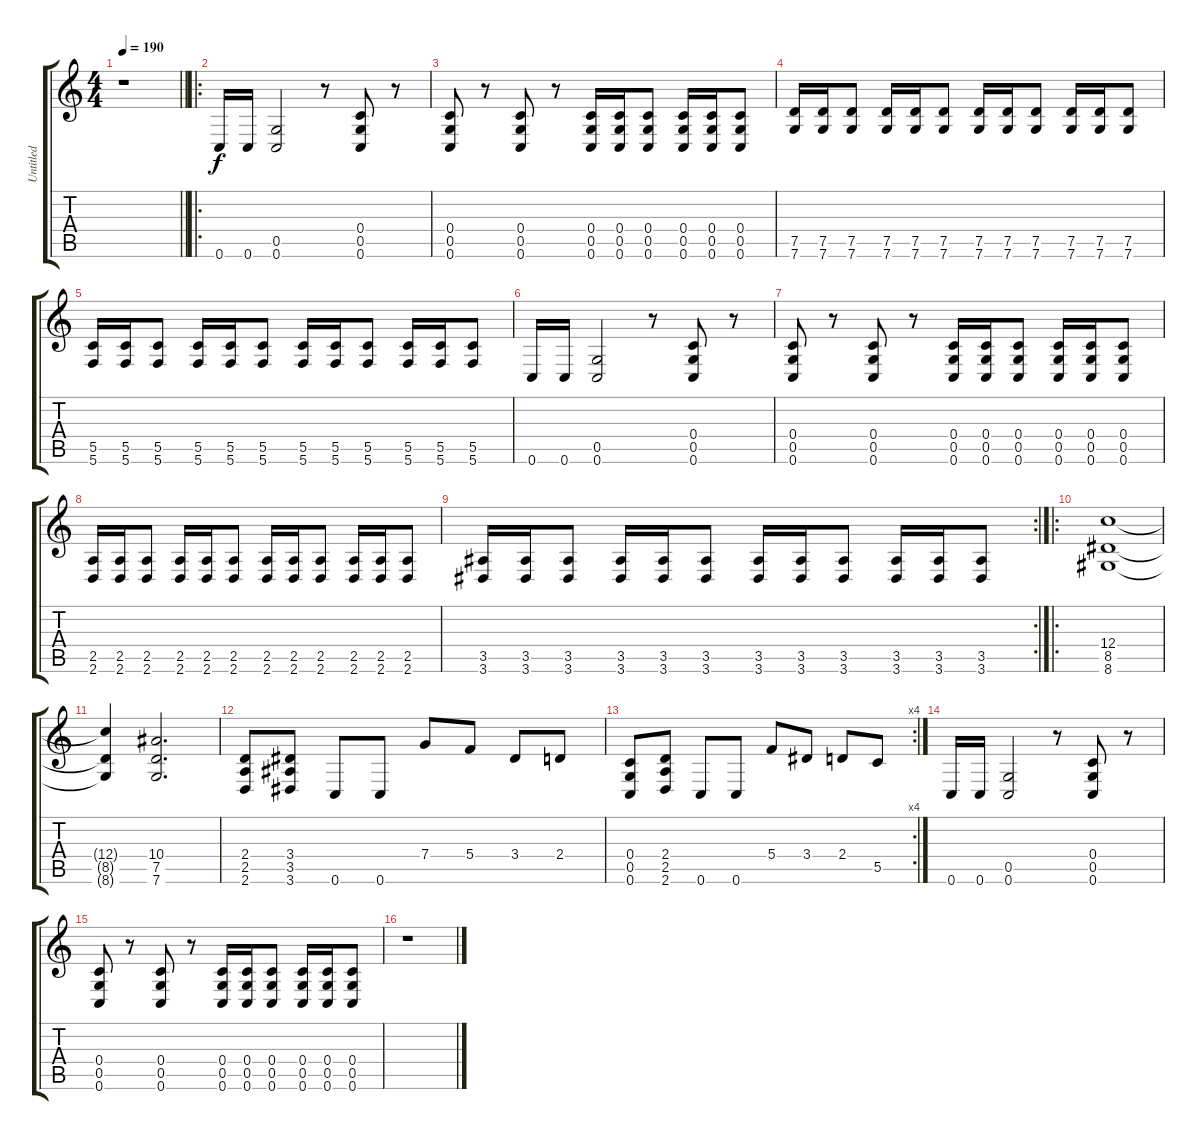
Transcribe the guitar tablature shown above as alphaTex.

\track ("Untitled" "Untitled") {instrument distortionguitar}
\staff {score tabs}
\tuning (D4 A3 F3 C3 G2 C2) {hide}
\ts (4 4)
\tempo 190
\clef g2
\barLineRight lightlight
\ks c
r.1{dy f} |
\ro
0.6.16 0.6.16 (0.5 0.6).2 r.8 (0.4 0.5 0.6).8 r.8 |
(0.4 0.5 0.6).8 r.8 (0.4 0.5 0.6).8 r.8 (0.4 0.5 0.6).16 (0.4 0.5 0.6).16 (0.4 0.5 0.6).8 (0.4 0.5 0.6).16 (0.4 0.5 0.6).16 (0.4 0.5 0.6).8 |
(7.5 7.6).16 (7.5 7.6).16 (7.5 7.6).8 (7.5 7.6).16 (7.5 7.6).16 (7.5 7.6).8 (7.5 7.6).16 (7.5 7.6).16 (7.5 7.6).8 (7.5 7.6).16 (7.5 7.6).16 (7.5 7.6).8 |
(5.5 5.6).16 (5.5 5.6).16 (5.5 5.6).8 (5.5 5.6).16 (5.5 5.6).16 (5.5 5.6).8 (5.5 5.6).16 (5.5 5.6).16 (5.5 5.6).8 (5.5 5.6).16 (5.5 5.6).16 (5.5 5.6).8 |
0.6.16 0.6.16 (0.5 0.6).2 r.8 (0.4 0.5 0.6).8 r.8 |
(0.4 0.5 0.6).8 r.8 (0.4 0.5 0.6).8 r.8 (0.4 0.5 0.6).16 (0.4 0.5 0.6).16 (0.4 0.5 0.6).8 (0.4 0.5 0.6).16 (0.4 0.5 0.6).16 (0.4 0.5 0.6).8 |
(2.5 2.6).16 (2.5 2.6).16 (2.5 2.6).8 (2.5 2.6).16 (2.5 2.6).16 (2.5 2.6).8 (2.5 2.6).16 (2.5 2.6).16 (2.5 2.6).8 (2.5 2.6).16 (2.5 2.6).16 (2.5 2.6).8 |
\rc 2
(3.5 3.6).16 (3.5 3.6).16 (3.5 3.6).8 (3.5 3.6).16 (3.5 3.6).16 (3.5 3.6).8 (3.5 3.6).16 (3.5 3.6).16 (3.5 3.6).8 (3.5 3.6).16 (3.5 3.6).16 (3.5 3.6).8 |
\ro
(12.4 8.5 8.6).1 |
(12.4{t} 8.5{t} 8.6{t}).4 (10.4 7.5 7.6).2{d} |
(2.4 2.5 2.6).8 (3.4 3.5 3.6).8 0.6.8 0.6.8 7.4.8 5.4.8 3.4.8 2.4.8 |
\rc 4
(0.4 0.5 0.6).8 (2.4 2.5 2.6).8 0.6.8 0.6.8 5.4.8 3.4.8 2.4.8 5.5.8 |
0.6.16 0.6.16 (0.5 0.6).2 r.8 (0.4 0.5 0.6).8 r.8 |
(0.4 0.5 0.6).8 r.8 (0.4 0.5 0.6).8 r.8 (0.4 0.5 0.6).16 (0.4 0.5 0.6).16 (0.4 0.5 0.6).8 (0.4 0.5 0.6).16 (0.4 0.5 0.6).16 (0.4 0.5 0.6).8 |
r.1
